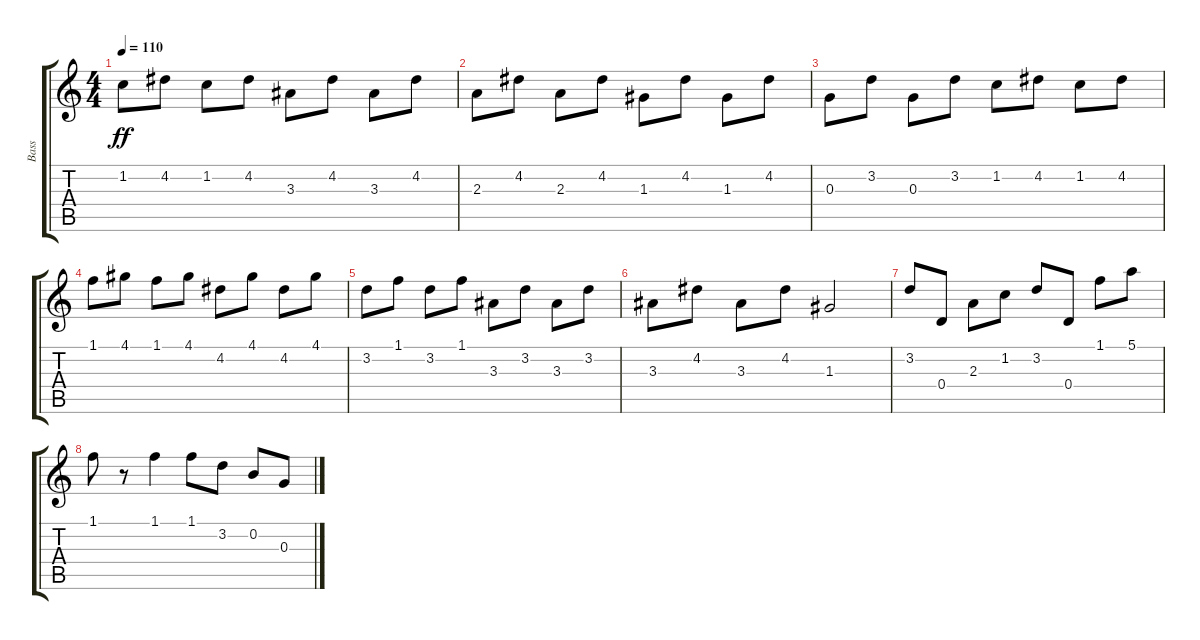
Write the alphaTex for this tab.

\track ("Bass" "Bass") {instrument acousticbass}
\staff {score tabs}
\tuning (E4 B3 G3 D3 A2 E2) {hide}
\ts (4 4)
\tempo 110
\clef g2
\ks c
1.2.8{dy ff} 4.2.8 1.2.8 4.2.8 3.3.8 4.2.8 3.3.8 4.2.8 |
2.3.8 4.2.8 2.3.8 4.2.8 1.3.8 4.2.8 1.3.8 4.2.8 |
0.3.8 3.2.8 0.3.8 3.2.8 1.2.8 4.2.8 1.2.8 4.2.8 |
1.1.8 4.1.8 1.1.8 4.1.8 4.2.8 4.1.8 4.2.8 4.1.8 |
3.2.8 1.1.8 3.2.8 1.1.8 3.3.8 3.2.8 3.3.8 3.2.8 |
3.3.8 4.2.8 3.3.8 4.2.8 1.3.2 |
3.2.8 0.4.8 2.3.8 1.2.8 3.2.8 0.4.8 1.1.8 5.1.8 |
1.1.8 r.8 1.1.4 1.1.8 3.2.8 0.2.8 0.3.8
